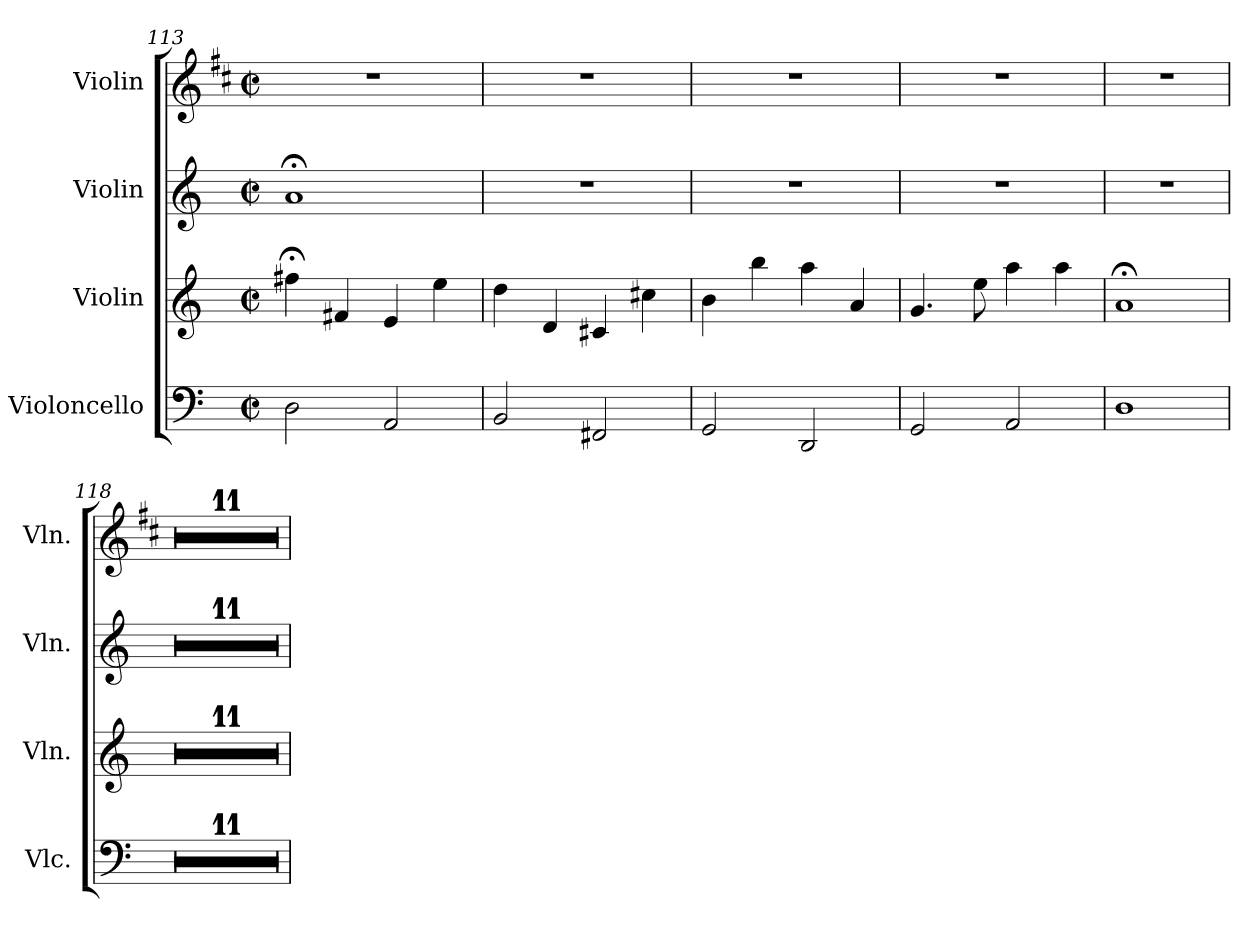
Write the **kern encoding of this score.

**kern	**kern	**kern	**kern
*part4	*part3	*part2	*part1
*staff4	*staff3	*staff2	*staff1
*I"Violoncello	*I"Violin	*I"Violin	*I"Violin
*I'Vlc.	*I'Vln.	*I'Vln.	*I'Vln.
*clefF4	*clefG2	*clefG2	*clefG2
*k[]	*k[]	*k[]	*k[f#c#]
*C:	*C:	*C:	*D:
*M2/2	*M2/2	*M2/2	*M2/2
*met(c|)	*met(c|)	*met(c|)	*met(c|)
=113	=113	=113	=113
2D\	4ff#X;<\	1a;<	1r
.	4f#X/	.	.
2AA/	4e/	.	.
.	4ee\	.	.
=114	=114	=114	=114
2BB/	4dd\	1r	1r
.	4d/	.	.
2FF#X/	4c#X/	.	.
.	4cc#X\	.	.
=115	=115	=115	=115
2GG/	4b\	1r	1r
.	4bb\	.	.
2DD/	4aa\	.	.
.	4a/	.	.
!!LO:LB:g=z
=116	=116	=116	=116
2GG/	4.g/	1r	1r
.	8ee\	.	.
2AA/	4aa\	.	.
.	4aa\	.	.
=117	=117	=117	=117
1D	1a;<	1r	1r
=118	=118	=118	=118
1r	1r	1r	1r
=119	=119	=119	=119
1r	1r	1r	1r
=120	=120	=120	=120
1r	1r	1r	1r
=121	=121	=121	=121
1r	1r	1r	1r
=122	=122	=122	=122
1r	1r	1r	1r
=123	=123	=123	=123
1r	1r	1r	1r
=124	=124	=124	=124
1r	1r	1r	1r
=125	=125	=125	=125
1r	1r	1r	1r
=126	=126	=126	=126
1r	1r	1r	1r
=127	=127	=127	=127
1r	1r	1r	1r
=128	=128	=128	=128
1r	1r	1r	1r
=	=	=	=
*-	*-	*-	*-
